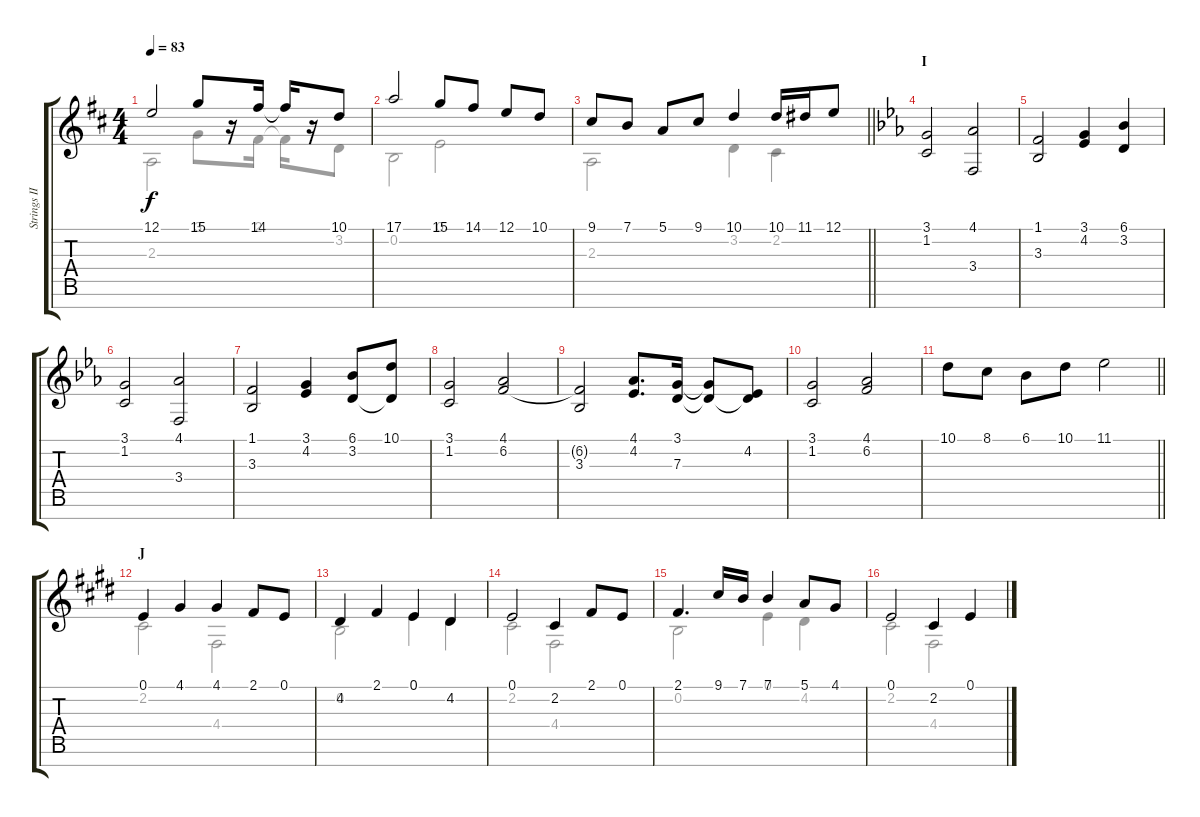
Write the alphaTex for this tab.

\track ("Strings II" "Strings II") {instrument stringensemble1}
\staff {score tabs}
\tuning (E4 B3 G3 D3 A2 E2 B1) {hide}
\voice
\ts (4 4)
\tempo 83
\clef g2
\ks d
12.1.2{dy f} 15.1.8 r.16 14.1.16 14.1{t}.16 r.16 10.1.8 |
17.1.2 15.1.8 14.1.8 12.1.8 10.1.8 |
\barLineRight lightlight
9.1.8 7.1.8 5.1.8 9.1.8 10.1.4 10.1.16 11.1.16 12.1.8 |
\section ("" "I")
\ks eb
(3.1 1.2).2 (4.1 3.4).2 |
(1.1 3.3).2 (3.1 4.2).4 (6.1 3.2).4 |
(3.1 1.2).2 (4.1 3.4).2 |
(1.1 3.3).2 (3.1 4.2).4 (6.1 3.2).8 (10.1 3.2{t}).8 |
(3.1 1.2).2 (4.1 6.2).2 |
(6.2{t} 3.3).2 (4.1 4.2).8{d} (3.1 7.3).16 (3.1{t} 7.3{t}).8 (4.2 7.3{t}).8 |
(3.1 1.2).2 (4.1 6.2).2 |
\barLineRight lightlight
10.1.8 8.1.8 6.1.8 10.1.8 11.1.2 |
\section ("" "J")
\ks e
0.1.4 4.1.4 4.1.4 2.1.8 0.1.8 |
4.2.4 2.1.4 0.1.4 4.2.4 |
0.1.2 2.2.4 2.1.8 0.1.8 |
2.1.4{d} 9.1.16 7.1.16 7.1.4 5.1.8 4.1.8 |
0.1.2 2.2.4 0.1.4
\voice
\clef g2
\ottava regular
\simile none
\ks d
2.3.2{dy f} 3.1.8 r.16 2.1.16 2.1{t}.16 r.16 3.2.8 |
0.2.2 0.1.2 |
\barLineRight lightlight
2.3.2 3.2.4 2.2.4 |
\ks eb
|
|
|
|
|
|
|
\barLineRight lightlight
|
\ks e
2.2.2 4.4.2 |
0.2.2 0.1.4 4.2.4 |
2.2.2 4.4.2 |
0.2.2 0.1.4 4.2.4 |
2.2.2 4.4.2
